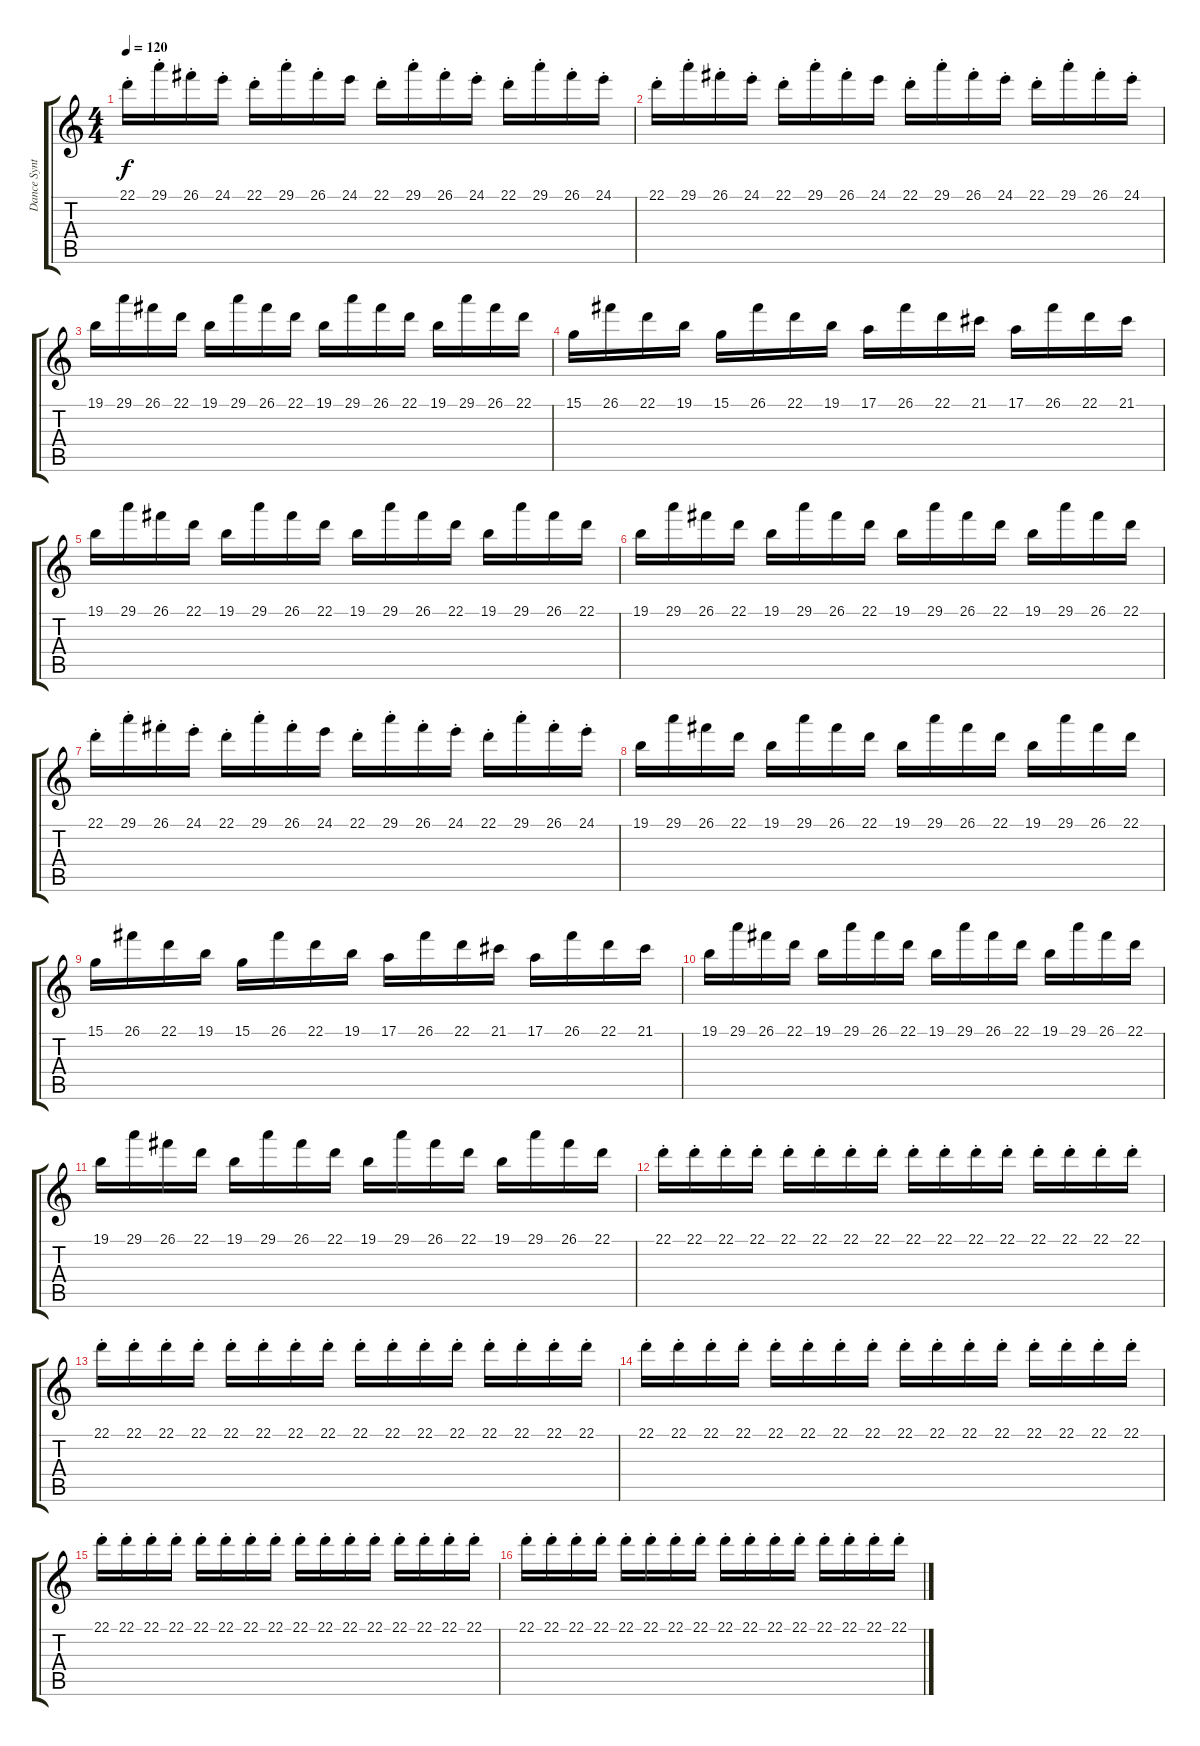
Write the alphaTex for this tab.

\track ("Dance Synth" "Dance Synt") {instrument pizzicatostrings}
\staff {score tabs}
\tuning (E4 B3 G3 D3 A2 E2) {hide}
\ts (4 4)
\tempo 120
\clef g2
\ks c
22.1{st}.16{dy f} 29.1{st}.16 26.1{st}.16 24.1{st}.16 22.1{st}.16 29.1{st}.16 26.1{st}.16 24.1.16 22.1{st}.16 29.1{st}.16 26.1{st}.16 24.1{st}.16 22.1{st}.16 29.1{st}.16 26.1{st}.16 24.1{st}.16 |
22.1{st}.16 29.1{st}.16 26.1{st}.16 24.1{st}.16 22.1{st}.16 29.1{st}.16 26.1{st}.16 24.1.16 22.1{st}.16 29.1{st}.16 26.1{st}.16 24.1{st}.16 22.1{st}.16 29.1{st}.16 26.1{st}.16 24.1{st}.16 |
19.1.16 29.1.16 26.1.16 22.1.16 19.1.16 29.1.16 26.1.16 22.1.16 19.1.16 29.1.16 26.1.16 22.1.16 19.1.16 29.1.16 26.1.16 22.1.16 |
15.1.16 26.1.16 22.1.16 19.1.16 15.1.16 26.1.16 22.1.16 19.1.16 17.1.16 26.1.16 22.1.16 21.1.16 17.1.16 26.1.16 22.1.16 21.1.16 |
19.1.16 29.1.16 26.1.16 22.1.16 19.1.16 29.1.16 26.1.16 22.1.16 19.1.16 29.1.16 26.1.16 22.1.16 19.1.16 29.1.16 26.1.16 22.1.16 |
19.1.16 29.1.16 26.1.16 22.1.16 19.1.16 29.1.16 26.1.16 22.1.16 19.1.16 29.1.16 26.1.16 22.1.16 19.1.16 29.1.16 26.1.16 22.1.16 |
22.1{st}.16 29.1{st}.16 26.1{st}.16 24.1{st}.16 22.1{st}.16 29.1{st}.16 26.1{st}.16 24.1.16 22.1{st}.16 29.1{st}.16 26.1{st}.16 24.1{st}.16 22.1{st}.16 29.1{st}.16 26.1{st}.16 24.1{st}.16 |
19.1.16 29.1.16 26.1.16 22.1.16 19.1.16 29.1.16 26.1.16 22.1.16 19.1.16 29.1.16 26.1.16 22.1.16 19.1.16 29.1.16 26.1.16 22.1.16 |
15.1.16 26.1.16 22.1.16 19.1.16 15.1.16 26.1.16 22.1.16 19.1.16 17.1.16 26.1.16 22.1.16 21.1.16 17.1.16 26.1.16 22.1.16 21.1.16 |
19.1.16 29.1.16 26.1.16 22.1.16 19.1.16 29.1.16 26.1.16 22.1.16 19.1.16 29.1.16 26.1.16 22.1.16 19.1.16 29.1.16 26.1.16 22.1.16 |
19.1.16 29.1.16 26.1.16 22.1.16 19.1.16 29.1.16 26.1.16 22.1.16 19.1.16 29.1.16 26.1.16 22.1.16 19.1.16 29.1.16 26.1.16 22.1.16 |
22.1{st}.16{volume 5} 22.1{st}.16 22.1{st}.16 22.1{st}.16 22.1{st}.16 22.1{st}.16 22.1{st}.16 22.1{st}.16 22.1{st}.16 22.1{st}.16 22.1{st}.16 22.1{st}.16 22.1{st}.16 22.1{st}.16 22.1{st}.16 22.1{st}.16 |
22.1{st}.16 22.1{st}.16 22.1{st}.16 22.1{st}.16 22.1{st}.16 22.1{st}.16 22.1{st}.16 22.1{st}.16 22.1{st}.16 22.1{st}.16 22.1{st}.16 22.1{st}.16 22.1{st}.16 22.1{st}.16 22.1{st}.16 22.1{st}.16 |
22.1{st}.16 22.1{st}.16 22.1{st}.16 22.1{st}.16 22.1{st}.16 22.1{st}.16 22.1{st}.16 22.1{st}.16 22.1{st}.16 22.1{st}.16 22.1{st}.16 22.1{st}.16 22.1{st}.16 22.1{st}.16 22.1{st}.16 22.1{st}.16 |
22.1{st}.16 22.1{st}.16 22.1{st}.16 22.1{st}.16 22.1{st}.16 22.1{st}.16 22.1{st}.16 22.1{st}.16 22.1{st}.16 22.1{st}.16 22.1{st}.16 22.1{st}.16 22.1{st}.16 22.1{st}.16 22.1{st}.16 22.1{st}.16 |
22.1{st}.16 22.1{st}.16 22.1{st}.16 22.1{st}.16 22.1{st}.16 22.1{st}.16 22.1{st}.16 22.1{st}.16 22.1{st}.16 22.1{st}.16 22.1{st}.16 22.1{st}.16 22.1{st}.16 22.1{st}.16 22.1{st}.16 22.1{st}.16
